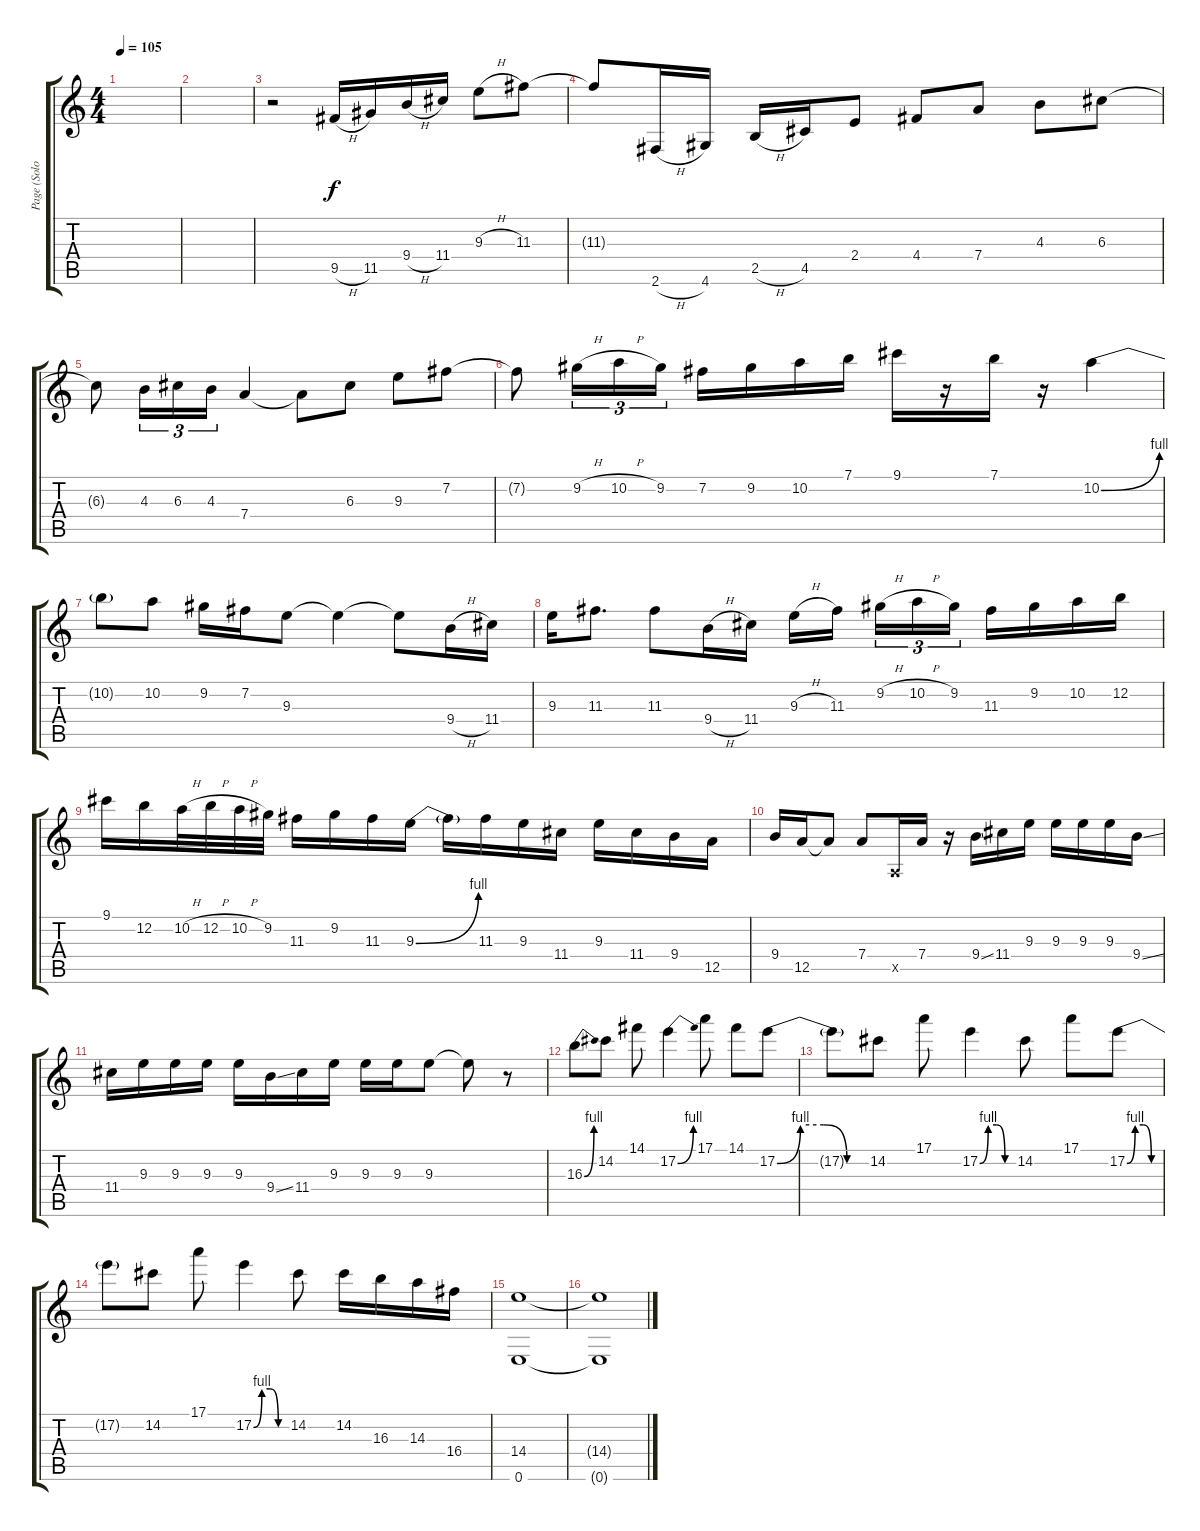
\track ("Page (Solo and Fills)" "Page (Solo") {instrument overdrivenguitar}
\staff {score tabs}
\tuning (E4 B3 G3 D3 A2 E2) {hide}
\ts (4 4)
\tempo 105
\clef g2
\ks c
|
|
r.2 9.5{h}.16{volume 16} 11.5.16 9.4{h}.16 11.4.16 9.3{h}.8 11.3.8 |
11.3{t}.8 2.6{h}.16 4.6.16 2.5{h}.16 4.5.16 2.4.8 4.4.8 7.4.8 4.3.8 6.3.8 |
6.3{t}.8 4.3.16{tu (3 2)} 6.3.16{tu (3 2)} 4.3.16{tu (3 2)} 7.4.4 7.4{t}.8 6.3.8 9.3.8 7.2.8 |
7.2{t}.8 9.2{h}.16{tu (3 2)} 10.2{h}.16{tu (3 2)} 9.2.16{tu (3 2)} 7.2.16 9.2.16 10.2.16 7.1.16 9.1.16 r.16 7.1.16 r.16 10.2{be (bend 0 0 60 4)}.4 |
10.2{t}.8 10.2.8 9.2.16 7.2.16 9.3.8 9.3{t}.4 9.3{t}.8 9.4{h}.16 11.4.16 |
9.3.16 11.3.8{d} 11.3.8 9.4{h}.16 11.4.16 9.3{h}.16 11.3.16{beam splitsecondary} 9.2{h}.16{tu (3 2)} 10.2{h}.16{tu (3 2)} 9.2.16{tu (3 2)} 11.3.16 9.2.16 10.2.16 12.2.16 |
9.1.16 12.2.16 10.2{h}.32 12.2{h}.32 10.2{h}.32 9.2.32 11.3.16 9.2.16 11.3.16 9.3{be (bend 0 0 60 4)}.16 9.3{t}.16 11.3.16 9.3.16 11.4.16 9.3.16 11.4.16 9.4.16 12.5.16 |
9.4.16 12.5.16 12.5{t}.8 7.4.8 0.5{x}.16 7.4.16 r.16 9.4{ss}.16 11.4.16 9.3.16 9.3.16 9.3.16 9.3.16 9.4{ss}.16 |
11.4.16 9.3.16 9.3.16 9.3.16 9.3.16 9.4{ss}.16 11.4.16 9.3.16 9.3.16 9.3.16 9.3.8 9.3{t}.8 r.8 |
16.3{be (bend 0 0 60 4)}.8 14.2.8 14.1.8 17.2{be (bend 0 0 60 4)}.4 17.1.8 14.1.8 17.2{be (custom 0 0 15 4 30 4 45 0 60 0)}.8 |
17.2{t}.8 14.2.8 17.1.8 17.2{be (custom 0 0 15 4 30 4 45 0 60 0)}.4 14.2.8 17.1.8 17.2{be (custom 0 0 15 4 30 4 45 0 60 0)}.8 |
17.2{t}.8 14.2.8 17.1.8 17.2{be (custom 0 0 15 4 30 4 45 0 60 0)}.4 14.2.8 14.2.16 16.3.16 14.3.16 16.4.16 |
(14.4 0.6).1 |
(14.4{t} 0.6{t}).1
